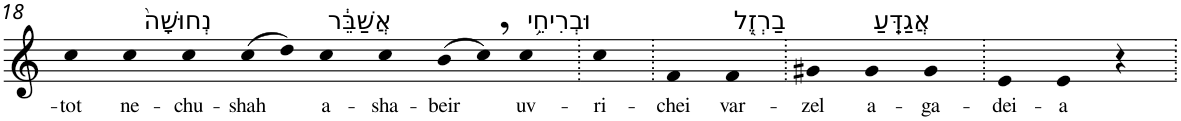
**kern	**text
*part1	*part1
*staff1	*staff1
*I"Piano	*
*I'Pno	*
!!LO:PB:g=z
*clefG2	*
*k[]	*
=18	=18
!	!LO:LY:b
4cc	-tot
!LO:TX:a:t=נְחוּשָׁה֙	!
!	!LO:LY:b
4cc	ne-
!	!LO:LY:b
4cc	-chu-
!	!LO:LY:b
(8cc	-shah
8dd)	.
!LO:TX:a:t=אֲשַׁבֵּ֔ר	!
!	!LO:LY:b
4cc	a-
!	!LO:LY:b
4cc	-sha-
!	!LO:LY:b
(8b	-beir
8cc,)	.
!LO:TX:a:t=וּבְרִיחֵ֥י	!
!	!LO:LY:b
4cc	uv-
=19.	=19.
!	!LO:LY:b
4cc	-ri-
=20.	=20.
!	!LO:LY:b
4f	-chei
!LO:TX:a:t=בַרְזֶ֖ל	!
!	!LO:LY:b
4f	var-
=21.	=21.
!	!LO:LY:b
4g#X	-zel
!LO:TX:a:t=אֲגַדֵּֽעַ	!
!	!LO:LY:b
4g#	a-
!	!LO:LY:b
4g#	-ga-
=22.	=22.
!	!LO:LY:b
4e	-dei-
!	!LO:LY:b
4e	-a
4r	.
=.	=.
*-	*-
